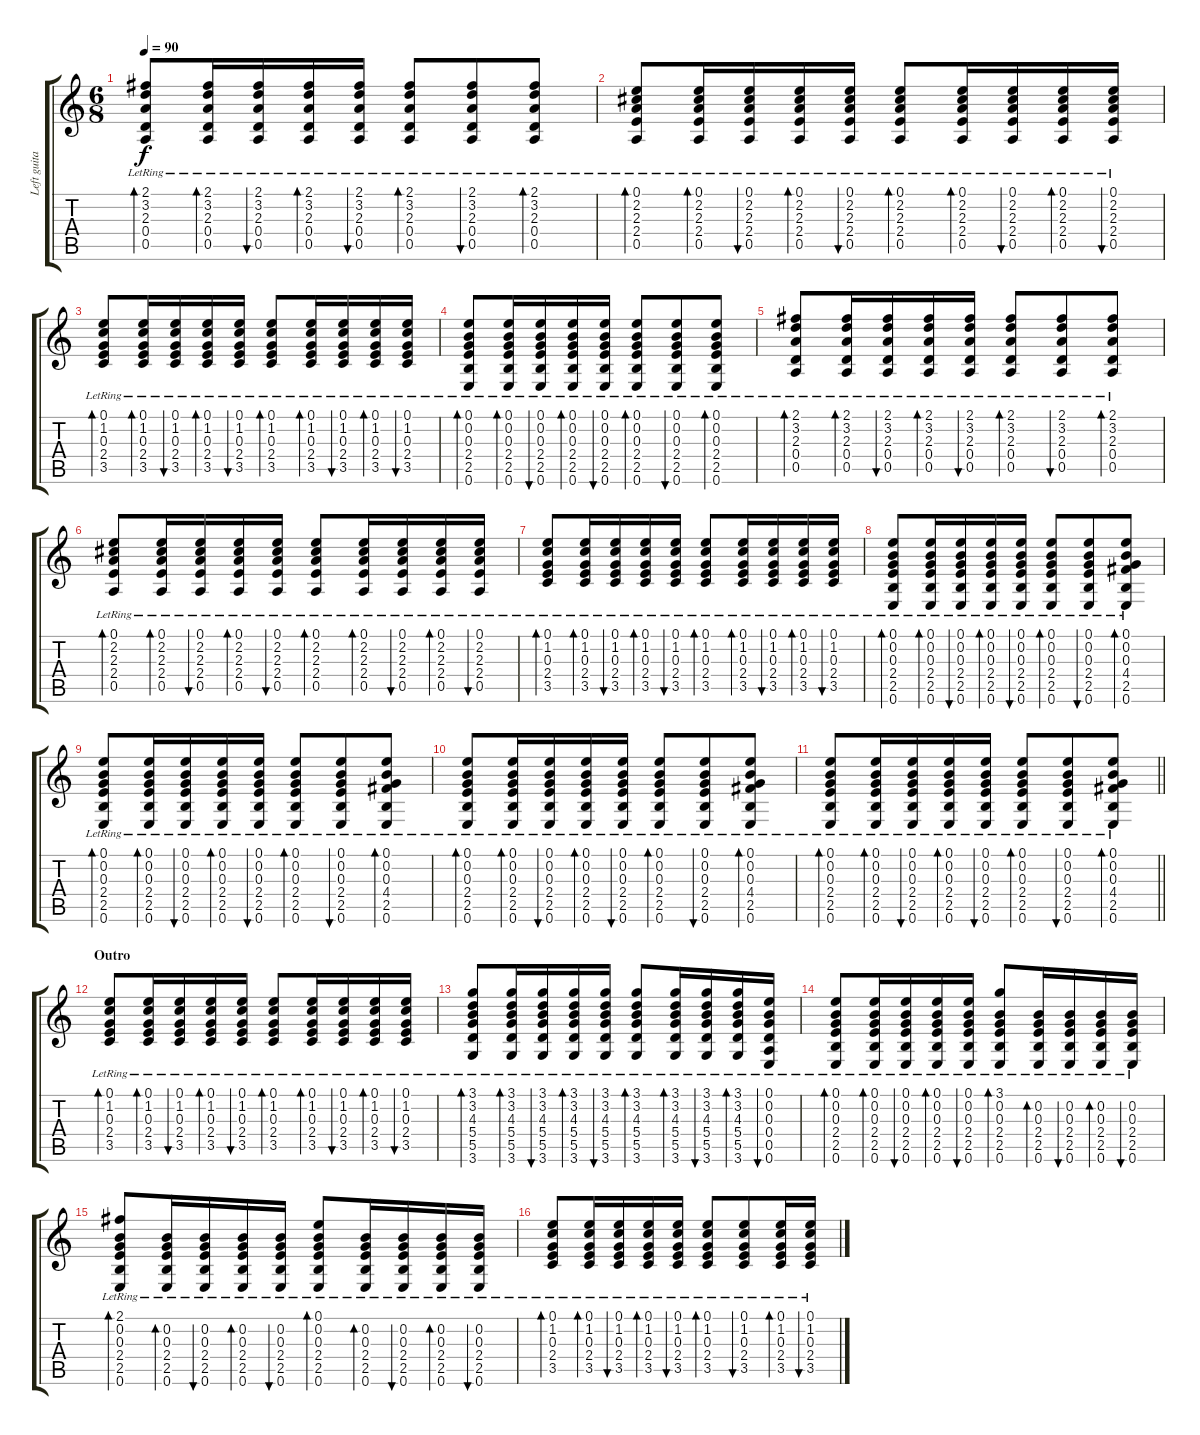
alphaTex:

\track ("Left guitar" "Left guita") {instrument acousticguitarsteel}
\staff {score tabs}
\tuning (E4 B3 G3 D3 A2 E2) {hide}
\ts (6 8)
\tempo 90
\clef g2
\ks c
(2.1{lr} 3.2{lr} 2.3{lr} 0.4{lr} 0.5{lr}).8{bd 60 dy f} (2.1{lr} 3.2{lr} 2.3{lr} 0.4{lr} 0.5{lr}).16{bd 60} (2.1{lr} 3.2{lr} 2.3{lr} 0.4{lr} 0.5{lr}).16{bu 60} (2.1{lr} 3.2{lr} 2.3{lr} 0.4{lr} 0.5{lr}).16{bd 60} (2.1{lr} 3.2{lr} 2.3{lr} 0.4{lr} 0.5{lr}).16{bu 60} (2.1{lr} 3.2{lr} 2.3{lr} 0.4{lr} 0.5{lr}).8{bd 60} (2.1{lr} 3.2{lr} 2.3{lr} 0.4{lr} 0.5{lr}).8{bu 60} (2.1{lr} 3.2{lr} 2.3{lr} 0.4{lr} 0.5{lr}).8{bd 60} |
(0.1{lr} 2.2{lr} 2.3{lr} 2.4{lr} 0.5{lr}).8{bd 60} (0.1{lr} 2.2{lr} 2.3{lr} 2.4{lr} 0.5{lr}).16{bd 60} (0.1{lr} 2.2{lr} 2.3{lr} 2.4{lr} 0.5{lr}).16{bu 60} (0.1{lr} 2.2{lr} 2.3{lr} 2.4{lr} 0.5{lr}).16{bd 60} (0.1{lr} 2.2{lr} 2.3{lr} 2.4{lr} 0.5{lr}).16{bu 60} (0.1{lr} 2.2{lr} 2.3{lr} 2.4{lr} 0.5{lr}).8{bd 60} (0.1{lr} 2.2{lr} 2.3{lr} 2.4{lr} 0.5{lr}).16{bd 60} (0.1{lr} 2.2{lr} 2.3{lr} 2.4{lr} 0.5{lr}).16{bu 60} (0.1{lr} 2.2{lr} 2.3{lr} 2.4{lr} 0.5{lr}).16{bd 60} (0.1{lr} 2.2{lr} 2.3{lr} 2.4{lr} 0.5{lr}).16{bu 60} |
(0.1{lr} 1.2{lr} 0.3{lr} 2.4{lr} 3.5{lr}).8{bd 60} (0.1{lr} 1.2{lr} 0.3{lr} 2.4{lr} 3.5{lr}).16{bd 60} (0.1{lr} 1.2{lr} 0.3{lr} 2.4{lr} 3.5{lr}).16{bu 60} (0.1{lr} 1.2{lr} 0.3{lr} 2.4{lr} 3.5{lr}).16{bd 60} (0.1{lr} 1.2{lr} 0.3{lr} 2.4{lr} 3.5{lr}).16{bu 60} (0.1{lr} 1.2{lr} 0.3{lr} 2.4{lr} 3.5{lr}).8{bd 60} (0.1{lr} 1.2{lr} 0.3{lr} 2.4{lr} 3.5{lr}).16{bd 60} (0.1{lr} 1.2{lr} 0.3{lr} 2.4{lr} 3.5{lr}).16{bu 60} (0.1{lr} 1.2{lr} 0.3{lr} 2.4{lr} 3.5{lr}).16{bd 60} (0.1{lr} 1.2{lr} 0.3{lr} 2.4{lr} 3.5{lr}).16{bu 60} |
(0.1{lr} 0.2{lr} 0.3{lr} 2.4{lr} 2.5{lr} 0.6).8{bd 60} (0.1{lr} 0.2{lr} 0.3{lr} 2.4{lr} 2.5{lr} 0.6).16{bd 60} (0.1{lr} 0.2{lr} 0.3{lr} 2.4{lr} 2.5{lr} 0.6).16{bu 60} (0.1{lr} 0.2{lr} 0.3{lr} 2.4{lr} 2.5{lr} 0.6).16{bd 60} (0.1{lr} 0.2{lr} 0.3{lr} 2.4{lr} 2.5{lr} 0.6).16{bu 60} (0.1 0.2 0.3{lr} 2.4{lr} 2.5{lr} 0.6{lr}).8{bd 60} (0.1{lr} 0.2{lr} 0.3{lr} 2.4{lr} 2.5{lr} 0.6{lr}).8{bu 60} (0.1{lr} 0.2{lr} 0.3{lr} 2.4{lr} 2.5{lr} 0.6{lr}).8{bd 60} |
(2.1{lr} 3.2{lr} 2.3{lr} 0.4{lr} 0.5{lr}).8{bd 60} (2.1{lr} 3.2{lr} 2.3{lr} 0.4{lr} 0.5{lr}).16{bd 60} (2.1{lr} 3.2{lr} 2.3{lr} 0.4{lr} 0.5{lr}).16{bu 60} (2.1{lr} 3.2{lr} 2.3{lr} 0.4{lr} 0.5{lr}).16{bd 60} (2.1{lr} 3.2{lr} 2.3{lr} 0.4{lr} 0.5{lr}).16{bu 60} (2.1{lr} 3.2{lr} 2.3{lr} 0.4{lr} 0.5{lr}).8{bd 60} (2.1{lr} 3.2{lr} 2.3{lr} 0.4{lr} 0.5{lr}).8{bu 60} (2.1{lr} 3.2{lr} 2.3{lr} 0.4{lr} 0.5{lr}).8{bd 60} |
(0.1{lr} 2.2{lr} 2.3{lr} 2.4{lr} 0.5{lr}).8{bd 60} (0.1{lr} 2.2{lr} 2.3{lr} 2.4{lr} 0.5{lr}).16{bd 60} (0.1{lr} 2.2{lr} 2.3{lr} 2.4{lr} 0.5{lr}).16{bu 60} (0.1{lr} 2.2{lr} 2.3{lr} 2.4{lr} 0.5{lr}).16{bd 60} (0.1{lr} 2.2{lr} 2.3{lr} 2.4{lr} 0.5{lr}).16{bu 60} (0.1{lr} 2.2{lr} 2.3{lr} 2.4{lr} 0.5{lr}).8{bd 60} (0.1{lr} 2.2{lr} 2.3{lr} 2.4{lr} 0.5{lr}).16{bd 60} (0.1{lr} 2.2{lr} 2.3{lr} 2.4{lr} 0.5{lr}).16{bu 60} (0.1{lr} 2.2{lr} 2.3{lr} 2.4{lr} 0.5{lr}).16{bd 60} (0.1{lr} 2.2{lr} 2.3{lr} 2.4{lr} 0.5{lr}).16{bu 60} |
(0.1{lr} 1.2{lr} 0.3{lr} 2.4{lr} 3.5{lr}).8{bd 60} (0.1{lr} 1.2{lr} 0.3{lr} 2.4{lr} 3.5{lr}).16{bd 60} (0.1{lr} 1.2{lr} 0.3{lr} 2.4{lr} 3.5{lr}).16{bu 60} (0.1{lr} 1.2{lr} 0.3{lr} 2.4{lr} 3.5{lr}).16{bd 60} (0.1{lr} 1.2{lr} 0.3{lr} 2.4{lr} 3.5{lr}).16{bu 60} (0.1{lr} 1.2{lr} 0.3{lr} 2.4{lr} 3.5{lr}).8{bd 60} (0.1{lr} 1.2{lr} 0.3{lr} 2.4{lr} 3.5{lr}).16{bd 60} (0.1{lr} 1.2{lr} 0.3{lr} 2.4{lr} 3.5{lr}).16{bu 60} (0.1{lr} 1.2{lr} 0.3{lr} 2.4{lr} 3.5{lr}).16{bd 60} (0.1{lr} 1.2{lr} 0.3{lr} 2.4{lr} 3.5{lr}).16{bu 60} |
(0.1{lr} 0.2{lr} 0.3{lr} 2.4{lr} 2.5{lr} 0.6).8{bd 60} (0.1{lr} 0.2{lr} 0.3{lr} 2.4{lr} 2.5{lr} 0.6).16{bd 60} (0.1{lr} 0.2{lr} 0.3{lr} 2.4{lr} 2.5{lr} 0.6).16{bu 60} (0.1{lr} 0.2{lr} 0.3{lr} 2.4{lr} 2.5{lr} 0.6).16{bd 60} (0.1{lr} 0.2{lr} 0.3{lr} 2.4{lr} 2.5{lr} 0.6).16{bu 60} (0.1 0.2 0.3{lr} 2.4{lr} 2.5{lr} 0.6{lr}).8{bd 60} (0.1{lr} 0.2{lr} 0.3{lr} 2.4{lr} 2.5{lr} 0.6{lr}).8{bu 60} (0.1{lr} 0.2{lr} 0.3{lr} 4.4{lr} 2.5{lr} 0.6{lr}).8{bd 60} |
(0.1{lr} 0.2{lr} 0.3{lr} 2.4{lr} 2.5{lr} 0.6).8{bd 60} (0.1{lr} 0.2{lr} 0.3{lr} 2.4{lr} 2.5{lr} 0.6).16{bd 60} (0.1{lr} 0.2{lr} 0.3{lr} 2.4{lr} 2.5{lr} 0.6).16{bu 60} (0.1{lr} 0.2{lr} 0.3{lr} 2.4{lr} 2.5{lr} 0.6).16{bd 60} (0.1{lr} 0.2{lr} 0.3{lr} 2.4{lr} 2.5{lr} 0.6).16{bu 60} (0.1 0.2 0.3{lr} 2.4{lr} 2.5{lr} 0.6{lr}).8{bd 60} (0.1{lr} 0.2{lr} 0.3{lr} 2.4{lr} 2.5{lr} 0.6{lr}).8{bu 60} (0.1{lr} 0.2{lr} 0.3{lr} 4.4{lr} 2.5{lr} 0.6{lr}).8{bd 60} |
(0.1{lr} 0.2{lr} 0.3{lr} 2.4{lr} 2.5{lr} 0.6).8{bd 60} (0.1{lr} 0.2{lr} 0.3{lr} 2.4{lr} 2.5{lr} 0.6).16{bd 60} (0.1{lr} 0.2{lr} 0.3{lr} 2.4{lr} 2.5{lr} 0.6).16{bu 60} (0.1{lr} 0.2{lr} 0.3{lr} 2.4{lr} 2.5{lr} 0.6).16{bd 60} (0.1{lr} 0.2{lr} 0.3{lr} 2.4{lr} 2.5{lr} 0.6).16{bu 60} (0.1 0.2 0.3{lr} 2.4{lr} 2.5{lr} 0.6{lr}).8{bd 60} (0.1{lr} 0.2{lr} 0.3{lr} 2.4{lr} 2.5{lr} 0.6{lr}).8{bu 60} (0.1{lr} 0.2{lr} 0.3{lr} 4.4{lr} 2.5{lr} 0.6{lr}).8{bd 60} |
\barLineRight lightlight
(0.1{lr} 0.2{lr} 0.3{lr} 2.4{lr} 2.5{lr} 0.6).8{bd 60} (0.1{lr} 0.2{lr} 0.3{lr} 2.4{lr} 2.5{lr} 0.6).16{bd 60} (0.1{lr} 0.2{lr} 0.3{lr} 2.4{lr} 2.5{lr} 0.6).16{bu 60} (0.1{lr} 0.2{lr} 0.3{lr} 2.4{lr} 2.5{lr} 0.6).16{bd 60} (0.1{lr} 0.2{lr} 0.3{lr} 2.4{lr} 2.5{lr} 0.6).16{bu 60} (0.1 0.2 0.3{lr} 2.4{lr} 2.5{lr} 0.6{lr}).8{bd 60} (0.1{lr} 0.2{lr} 0.3{lr} 2.4{lr} 2.5{lr} 0.6{lr}).8{bu 60} (0.1{lr} 0.2{lr} 0.3{lr} 4.4{lr} 2.5{lr} 0.6{lr}).8{bd 60} |
\section ("" "Outro")
(0.1{lr} 1.2{lr} 0.3{lr} 2.4{lr} 3.5{lr}).8{bd 60} (0.1{lr} 1.2{lr} 0.3{lr} 2.4{lr} 3.5{lr}).16{bd 60} (0.1{lr} 1.2{lr} 0.3{lr} 2.4{lr} 3.5{lr}).16{bu 60} (0.1{lr} 1.2{lr} 0.3{lr} 2.4{lr} 3.5{lr}).16{bd 60} (0.1{lr} 1.2{lr} 0.3{lr} 2.4{lr} 3.5{lr}).16{bu 60} (0.1{lr} 1.2{lr} 0.3{lr} 2.4{lr} 3.5{lr}).8{bd 60} (0.1{lr} 1.2{lr} 0.3{lr} 2.4{lr} 3.5{lr}).16{bd 60} (0.1{lr} 1.2{lr} 0.3{lr} 2.4{lr} 3.5{lr}).16{bu 60} (0.1{lr} 1.2{lr} 0.3{lr} 2.4{lr} 3.5{lr}).16{bd 60} (0.1{lr} 1.2{lr} 0.3{lr} 2.4{lr} 3.5{lr}).16{bu 60} |
(3.1 3.2{lr} 4.3{lr} 5.4{lr} 5.5{lr} 3.6).8{bd 60} (3.1 3.2{lr} 4.3{lr} 5.4{lr} 5.5{lr} 3.6).16{bd 60} (3.1 3.2{lr} 4.3{lr} 5.4{lr} 5.5{lr} 3.6).16{bu 60} (3.1 3.2{lr} 4.3{lr} 5.4{lr} 5.5{lr} 3.6).16{bd 60} (3.1 3.2{lr} 4.3{lr} 5.4{lr} 5.5{lr} 3.6).16{bu 60} (3.1 3.2{lr} 4.3{lr} 5.4{lr} 5.5{lr} 3.6).8{bd 60} (3.1 3.2{lr} 4.3{lr} 5.4{lr} 5.5{lr} 3.6).16{bd 60} (3.1 3.2{lr} 4.3{lr} 5.4{lr} 5.5{lr} 3.6).16{bu 60} (3.1 3.2{lr} 4.3{lr} 5.4{lr} 5.5{lr} 3.6).16{bd 60} (0.1 0.2{lr} 0.3{lr} 0.4{lr} 0.5{lr} 0.6).16{bu 60} |
(0.1{lr} 0.2{lr} 0.3{lr} 2.4{lr} 2.5{lr} 0.6{lr}).8{bd 60} (0.1{lr} 0.2{lr} 0.3{lr} 2.4{lr} 2.5{lr} 0.6{lr}).16{bd 30} (0.1{lr} 0.2{lr} 0.3{lr} 2.4{lr} 2.5{lr} 0.6{lr}).16{bu 30} (0.1{lr} 0.2{lr} 0.3{lr} 2.4{lr} 2.5{lr} 0.6{lr}).16{bd 30} (0.1{lr} 0.2{lr} 0.3{lr} 2.4{lr} 2.5{lr} 0.6{lr}).16{bu 30} (3.1{lr} 0.2{lr} 0.3{lr} 2.4{lr} 2.5{lr} 0.6{lr}).8{bd 60} (0.2{lr} 0.3{lr} 2.4{lr} 2.5{lr} 0.6{lr}).16{bd 30} (0.2{lr} 0.3{lr} 2.4{lr} 2.5{lr} 0.6{lr}).16{bu 30} (0.2{lr} 0.3{lr} 2.4{lr} 2.5{lr} 0.6{lr}).16{bd 30} (0.2{lr} 0.3{lr} 2.4{lr} 2.5{lr} 0.6{lr}).16{bu 30} |
(2.1{lr} 0.2{lr} 0.3{lr} 2.4{lr} 2.5{lr} 0.6{lr}).8{bd 60} (0.2{lr} 0.3{lr} 2.4{lr} 2.5{lr} 0.6{lr}).16{bd 30} (0.2{lr} 0.3{lr} 2.4{lr} 2.5{lr} 0.6{lr}).16{bu 30} (0.2{lr} 0.3{lr} 2.4{lr} 2.5{lr} 0.6{lr}).16{bd 30} (0.2{lr} 0.3{lr} 2.4{lr} 2.5{lr} 0.6{lr}).16{bu 30} (0.1{lr} 0.2{lr} 0.3{lr} 2.4{lr} 2.5{lr} 0.6{lr}).8{bd 60} (0.2{lr} 0.3{lr} 2.4{lr} 2.5{lr} 0.6{lr}).16{bd 30} (0.2{lr} 0.3{lr} 2.4{lr} 2.5{lr} 0.6{lr}).16{bu 30} (0.2{lr} 0.3{lr} 2.4{lr} 2.5{lr} 0.6{lr}).16{bd 30} (0.2{lr} 0.3{lr} 2.4{lr} 2.5{lr} 0.6{lr}).16{bu 30} |
(0.1{lr} 1.2{lr} 0.3{lr} 2.4{lr} 3.5{lr}).8{bd 60} (0.1{lr} 1.2{lr} 0.3{lr} 2.4{lr} 3.5{lr}).16{bd 60} (0.1{lr} 1.2{lr} 0.3{lr} 2.4{lr} 3.5{lr}).16{bu 60} (0.1{lr} 1.2{lr} 0.3{lr} 2.4{lr} 3.5{lr}).16{bd 60} (0.1{lr} 1.2{lr} 0.3{lr} 2.4{lr} 3.5{lr}).16{bu 60} (0.1{lr} 1.2{lr} 0.3{lr} 2.4{lr} 3.5{lr}).8{bd 60} (0.1{lr} 1.2{lr} 0.3{lr} 2.4{lr} 3.5{lr}).8{bu 60} (0.1{lr} 1.2{lr} 0.3{lr} 2.4{lr} 3.5{lr}).16{bd 60} (0.1{lr} 1.2{lr} 0.3{lr} 2.4{lr} 3.5{lr}).16{bu 60}
